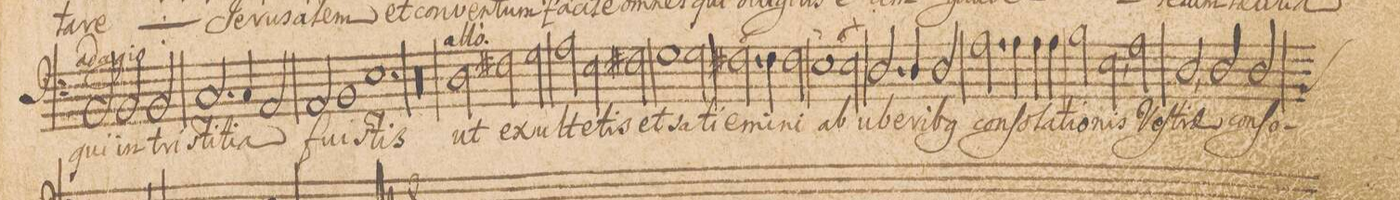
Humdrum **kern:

**kern	**text
*I"[BASSVS.]	*
*clefF4	*
*k[]	*
*M3/2	*
2BB/	qui
2BB/	in
2BB/	tri-
=36-	=36-
2.C/	-sti-
4C/	-ti-
2AA/	-a
=37-	=37-
2AA/	fu-
1BB	-i-
=38-	=38-
1.E	-stis
=39-	=39-
1.r	.
=40-	=40-
1.r	.
=41-	=41-
1.r	.
=42-	=42-
1.r	.
=43-	=43-
2D\	ut
2F#X\	ex-
2G\	-ul-
=44-	=44-
2A\	-te-
2E\	-tis
2F#X\	et
=45-	=45-
1G	sa-
2G\	-ti-
=46-	=46-
2.F#X\	-e-
4F#y\	-mi-
2F#y\	-ni
=47-	=47-
1E	ab
2E\	u-
=48-	=48-
2.D/	-be-
4D/	-ri-
2D/	-b(us)
=49-	=49-
2.A\	con-
4A\	-ſo-
4A\	-la-
4A\	-ti-
=50-	=50-
2Bny\	-o-
2E,<\	-nis
2A\	Ve-
=51-	=51-
2D,</	-ſtrae
2D/	con-
*custos:BB	*
2D/	-ſo-
=52-	=52-
*-	*-
